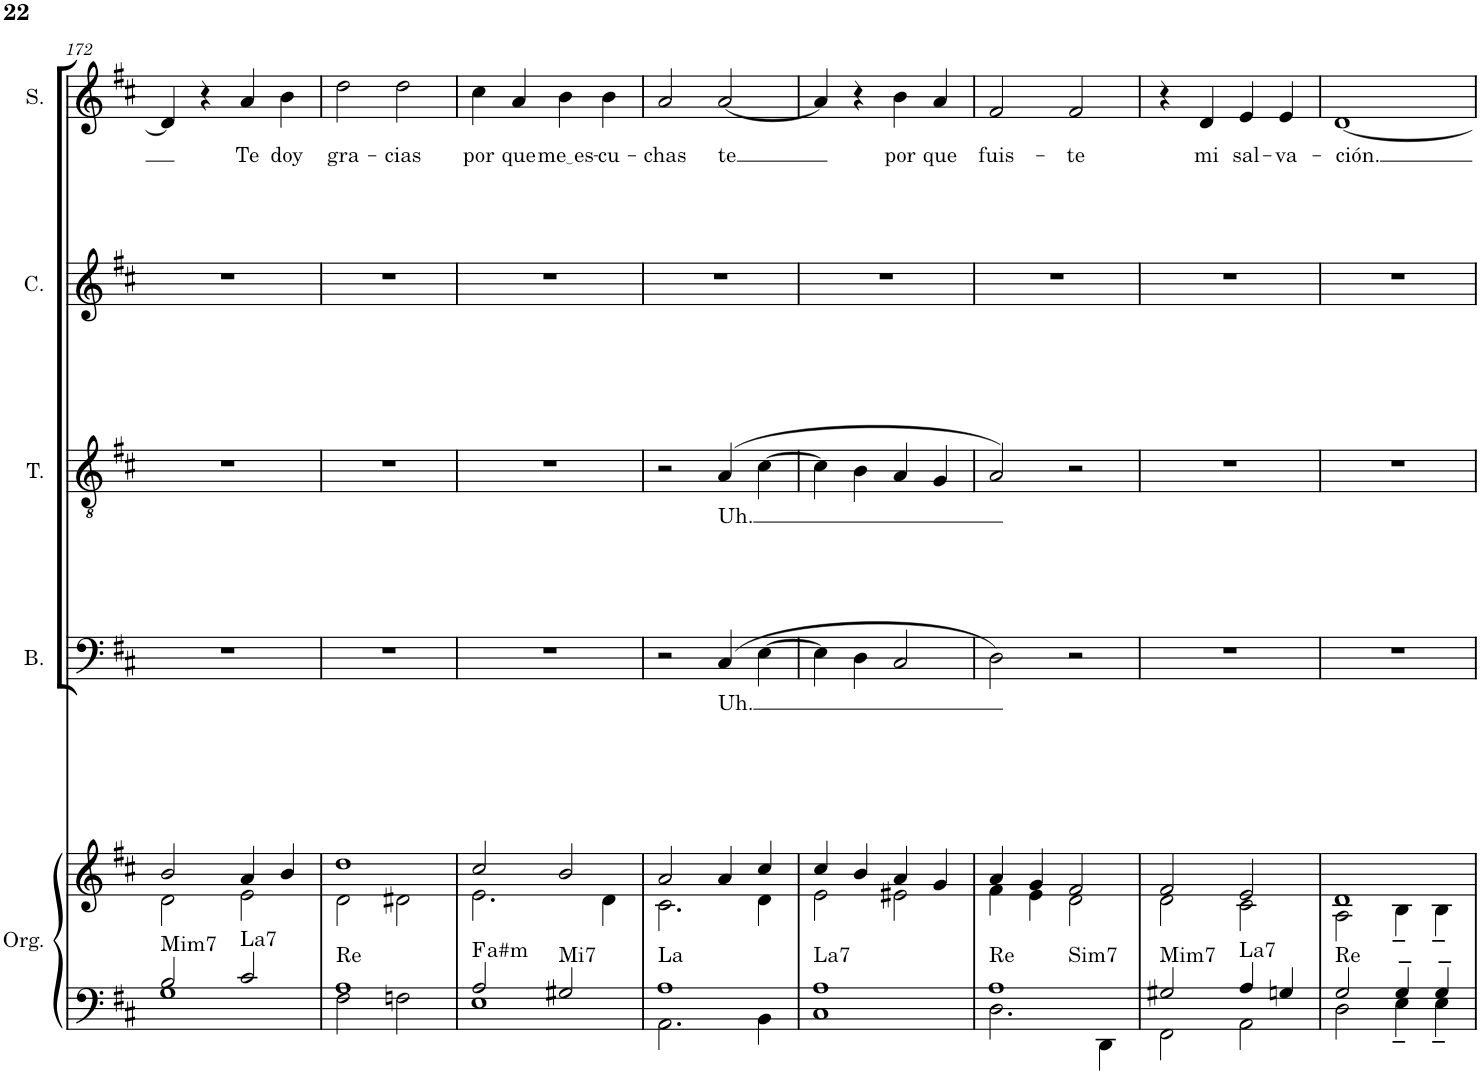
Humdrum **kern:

**kern	**kern	**harte	**kern	**text	**kern	**text	**kern	**kern	**text
*part5	*part5	*part5	*part4	*part4	*part3	*part3	*part2	*part1	*part1
*staff6	*staff5	*	*staff4	*staff4	*staff3	*staff3	*staff2	*staff1	*staff1
*I"Órgano	*	*	*I"Bajo	*	*I"Tenor	*	*I"Contralto	*I"Soprano	*
*	*	*	*I'B.	*	*I'T.	*	*I'C.	*I'S.	*
!!LO:PB:g=z
*clefF4	*clefG2	*	*clefF4	*	*clefGv2	*	*clefG2	*clefG2	*
*k[f#c#]	*k[f#c#]	*	*k[f#c#]	*	*k[f#c#]	*	*k[f#c#]	*k[f#c#]	*
*M2/2	*M2/2	*	*M2/2	*	*M2/2	*	*M2/2	*M2/2	*
*met(c|)	*met(c|)	*	*met(c|)	*	*met(c|)	*	*met(c|)	*met(c|)	*
=172	=172	=172	=172	=172	=172	=172	=172	=172	=172
*^	*^	*	*	*	*	*	*	*	*
!	!	!	!	!LO:H:kt=Mim7	!	!	!	!	!	!	!
2B/	1G	2b/	2d\	N	1r	.	1r	.	1r	4d/]	.
.	.	.	.	.	.	.	.	.	.	4r	.
!	!	!	!	!LO:H:kt=La7	!	!	!	!	!	!	!LO:LY:b
2c#/	.	4a/	2e\	N	.	.	.	.	.	4a/	Te
!	!	!	!	!	!	!	!	!	!	!	!LO:LY:b
.	.	4b/	.	.	.	.	.	.	.	4b\	doy
=173	=173	=173	=173	=173	=173	=173	=173	=173	=173	=173	=173
!	!	!	!	!LO:H:kt=Re	!	!	!	!	!	!	!LO:LY:b
1A	2F#\	1dd	2d\	N	1r	.	1r	.	1r	2dd\	gra-
!	!	!	!	!	!	!	!	!	!	!	!LO:LY:b
.	2Fn\	.	2d#X\	.	.	.	.	.	.	2dd\	-cias
=174	=174	=174	=174	=174	=174	=174	=174	=174	=174	=174	=174
!	!	!	!	!LO:H:kt=a#m	!	!	!	!	!	!	!LO:LY:b
2A/	1E	2cc#/	2.e\	.	1r	.	1r	.	1r	4cc#\	por
!	!	!	!	!	!	!	!	!	!	!	!LO:LY:b
.	.	.	.	.	.	.	.	.	.	4a/	que
!	!	!	!	!LO:H:kt=Mi7	!	!	!	!	!	!	!LO:LY:b
2G#X/	.	2b/	.	N	.	.	.	.	.	4b\	me es
!	!	!	!	!	!	!	!	!	!	!	!LO:LY:b
.	.	.	4d\	.	.	.	.	.	.	4b\	-cu-
=175	=175	=175	=175	=175	=175	=175	=175	=175	=175	=175	=175
!	!	!	!	!LO:H:kt=La	!	!	!	!	!	!	!LO:LY:b
1A	2.AA\	2a/	2.c#\	N	2r	.	2r	.	1r	2a/	-chas
!	!	!	!	!	!	!LO:LY:b	!	!LO:LY:b	!	!	!LO:LY:b
.	.	4a/	.	.	(4C#/	Uh.	(4A/	Uh.	.	[2a/	-te
.	4BB\	4cc#/	4d\	.	[4E\	.	[4c#\	.	.	.	.
=176	=176	=176	=176	=176	=176	=176	=176	=176	=176	=176	=176
!	!	!	!	!LO:H:kt=La7	!	!	!	!	!	!	!
1A	1C#	4cc#/	2e\	N	4E\]	.	4c#\]	.	1r	4a/]	.
.	.	4b/	.	.	4D\	.	4B\	.	.	4r	.
!	!	!	!	!	!	!	!	!	!	!	!LO:LY:b
.	.	4a/	2e#X\	.	2C#/	.	4A/	.	.	4b\	por
!	!	!	!	!	!	!	!	!	!	!	!LO:LY:b
.	.	4g/	.	.	.	.	4G/	.	.	4a/	que
=177	=177	=177	=177	=177	=177	=177	=177	=177	=177	=177	=177
!	!	!	!	!LO:H:n=1:kt=Re	!	!	!	!	!	!	!LO:LY:b
!	!	!	!	!LO:H:n=2:kt=Sim7	!	!	!	!	!	!	!
1A	2.D\	4a/	4f#\	N N	2D\)	.	2A/)	.	1r	2f#/	fuis-
.	.	4g/	4e\	.	.	.	.	.	.	.	.
!	!	!	!	!	!	!	!	!	!	!	!LO:LY:b
.	.	2f#/	2d\	.	2r	.	2r	.	.	2f#/	-te
.	4DD\	.	.	.	.	.	.	.	.	.	.
=178	=178	=178	=178	=178	=178	=178	=178	=178	=178	=178	=178
!	!	!	!	!LO:H:kt=Mim7	!	!	!	!	!	!	!
2G#X/	2FF#\	2f#/	2d\	N	1r	.	1r	.	1r	4r	.
!	!	!	!	!	!	!	!	!	!	!	!LO:LY:b
.	.	.	.	.	.	.	.	.	.	4d/	mi
!	!	!	!	!LO:H:kt=La7	!	!	!	!	!	!	!LO:LY:b
4A/	2AA\	2e/	2c#\	N	.	.	.	.	.	4e/	sal-
!	!	!	!	!	!	!	!	!	!	!	!LO:LY:b
4Gn/	.	.	.	.	.	.	.	.	.	4e/	-va-
=179	=179	=179	=179	=179	=179	=179	=179	=179	=179	=179	=179
!	!	!	!	!LO:H:kt=Re	!	!	!	!	!	!	!LO:LY:b
2G/	2D\	1d	2A\	N	1r	.	1r	.	1r	[1d	-ción.
4G~/	4E~\	.	4B~\	.	.	.	.	.	.	.	.
4G~/	4E~\	.	4B~\	.	.	.	.	.	.	.	.
*v	*v	*	*	*	*	*	*	*	*	*	*
*	*v	*v	*	*	*	*	*	*	*	*
=	=	=	=	=	=	=	=	=	=
*-	*-	*-	*-	*-	*-	*-	*-	*-	*-
